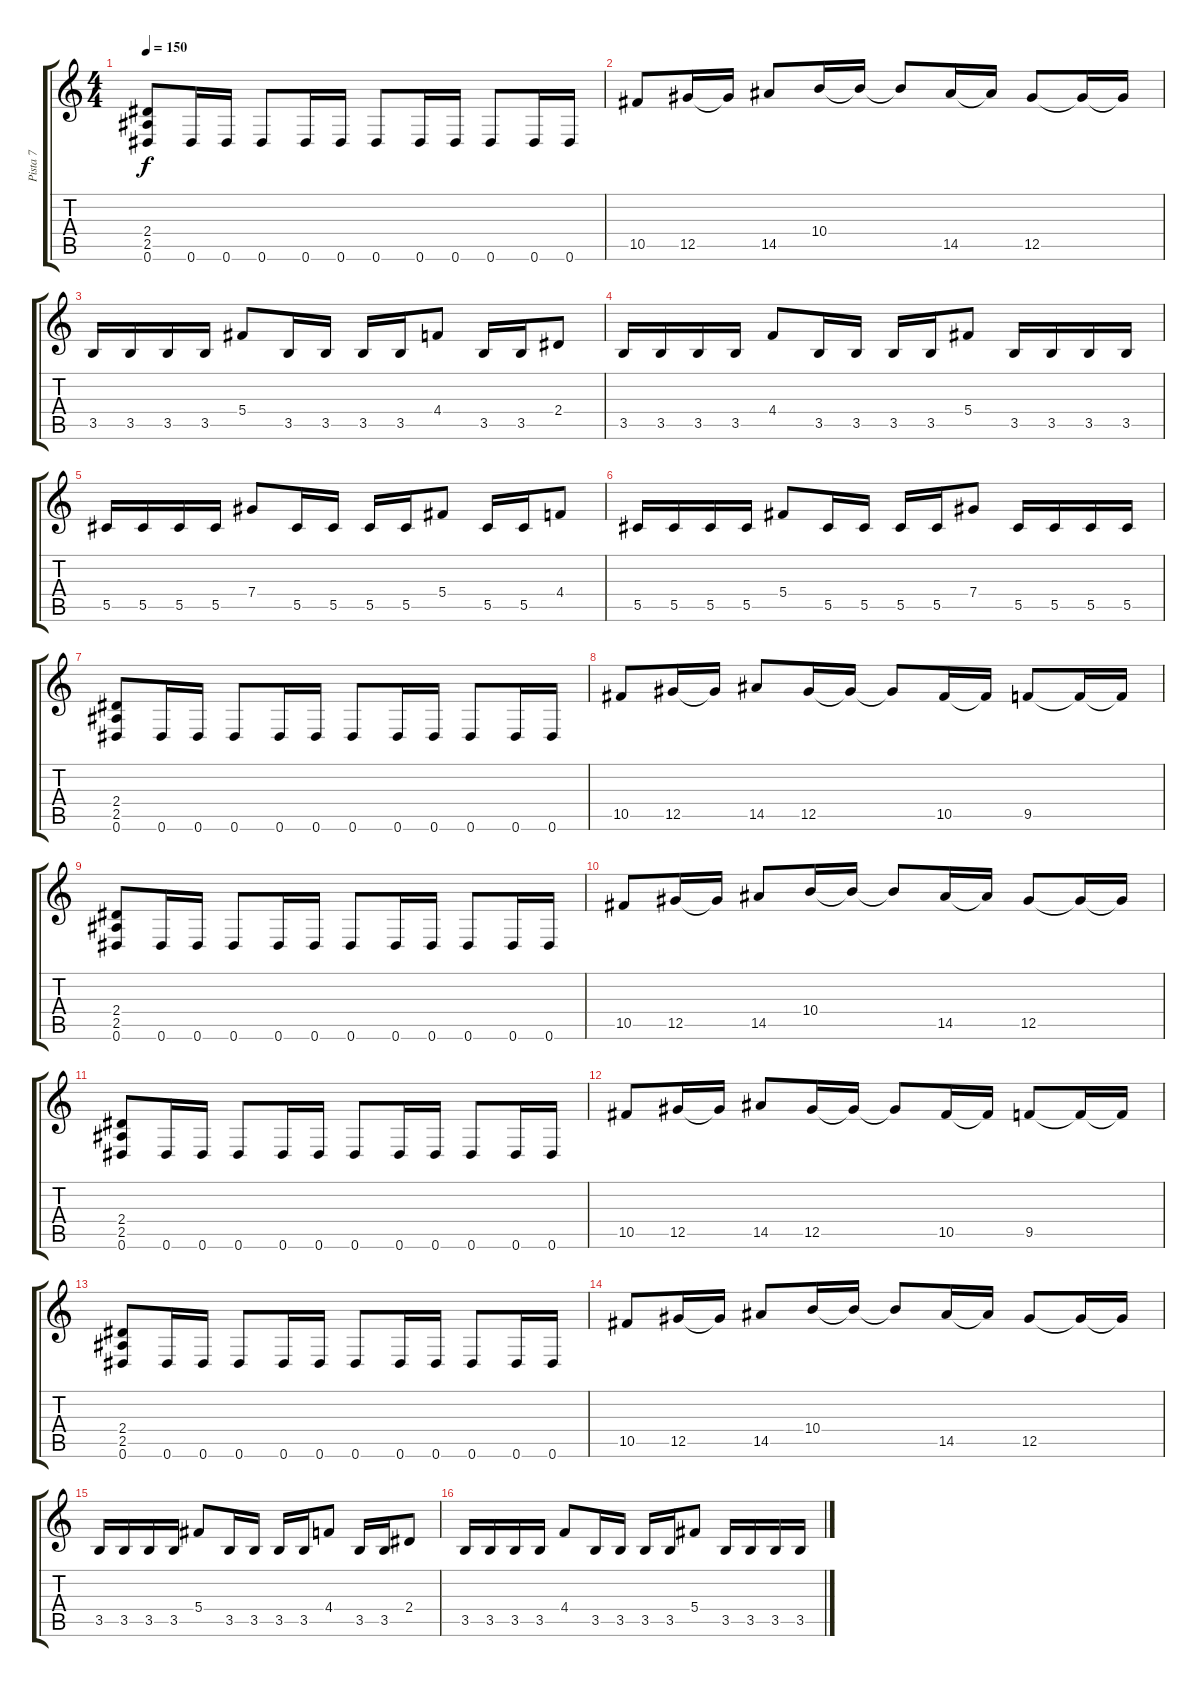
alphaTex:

\track ("Pista 7" "Pista 7") {instrument distortionguitar}
\staff {score tabs}
\tuning (Eb4 Bb3 Gb3 Db3 Ab2 Eb2) {hide}
\ts (4 4)
\tempo 150
\clef g2
\ks c
(2.4 2.5 0.6).8{dy f} 0.6.16 0.6.16 0.6.8 0.6.16 0.6.16 0.6.8 0.6.16 0.6.16 0.6.8 0.6.16 0.6.16 |
10.5.8 12.5.16 12.5{t}.16 14.5.8 10.4.16 10.4{t}.16 10.4{t}.8 14.5.16 14.5{t}.16 12.5.8 12.5{t}.16 12.5{t}.16 |
3.5.16 3.5.16 3.5.16 3.5.16 5.4.8 3.5.16 3.5.16 3.5.16 3.5.16 4.4.8 3.5.16 3.5.16 2.4.8 |
3.5.16 3.5.16 3.5.16 3.5.16 4.4.8 3.5.16 3.5.16 3.5.16 3.5.16 5.4.8 3.5.16 3.5.16 3.5.16 3.5.16 |
5.5.16 5.5.16 5.5.16 5.5.16 7.4.8 5.5.16 5.5.16 5.5.16 5.5.16 5.4.8 5.5.16 5.5.16 4.4.8 |
5.5.16 5.5.16 5.5.16 5.5.16 5.4.8 5.5.16 5.5.16 5.5.16 5.5.16 7.4.8 5.5.16 5.5.16 5.5.16 5.5.16 |
(2.4 2.5 0.6).8 0.6.16 0.6.16 0.6.8 0.6.16 0.6.16 0.6.8 0.6.16 0.6.16 0.6.8 0.6.16 0.6.16 |
10.5.8 12.5.16 12.5{t}.16 14.5.8 12.5.16 12.5{t}.16 12.5{t}.8 10.5.16 10.5{t}.16 9.5.8 9.5{t}.16 9.5{t}.16 |
(2.4 2.5 0.6).8 0.6.16 0.6.16 0.6.8 0.6.16 0.6.16 0.6.8 0.6.16 0.6.16 0.6.8 0.6.16 0.6.16 |
10.5.8 12.5.16 12.5{t}.16 14.5.8 10.4.16 10.4{t}.16 10.4{t}.8 14.5.16 14.5{t}.16 12.5.8 12.5{t}.16 12.5{t}.16 |
(2.4 2.5 0.6).8 0.6.16 0.6.16 0.6.8 0.6.16 0.6.16 0.6.8 0.6.16 0.6.16 0.6.8 0.6.16 0.6.16 |
10.5.8 12.5.16 12.5{t}.16 14.5.8 12.5.16 12.5{t}.16 12.5{t}.8 10.5.16 10.5{t}.16 9.5.8 9.5{t}.16 9.5{t}.16 |
(2.4 2.5 0.6).8 0.6.16 0.6.16 0.6.8 0.6.16 0.6.16 0.6.8 0.6.16 0.6.16 0.6.8 0.6.16 0.6.16 |
10.5.8 12.5.16 12.5{t}.16 14.5.8 10.4.16 10.4{t}.16 10.4{t}.8 14.5.16 14.5{t}.16 12.5.8 12.5{t}.16 12.5{t}.16 |
3.5.16 3.5.16 3.5.16 3.5.16 5.4.8 3.5.16 3.5.16 3.5.16 3.5.16 4.4.8 3.5.16 3.5.16 2.4.8 |
3.5.16 3.5.16 3.5.16 3.5.16 4.4.8 3.5.16 3.5.16 3.5.16 3.5.16 5.4.8 3.5.16 3.5.16 3.5.16 3.5.16
